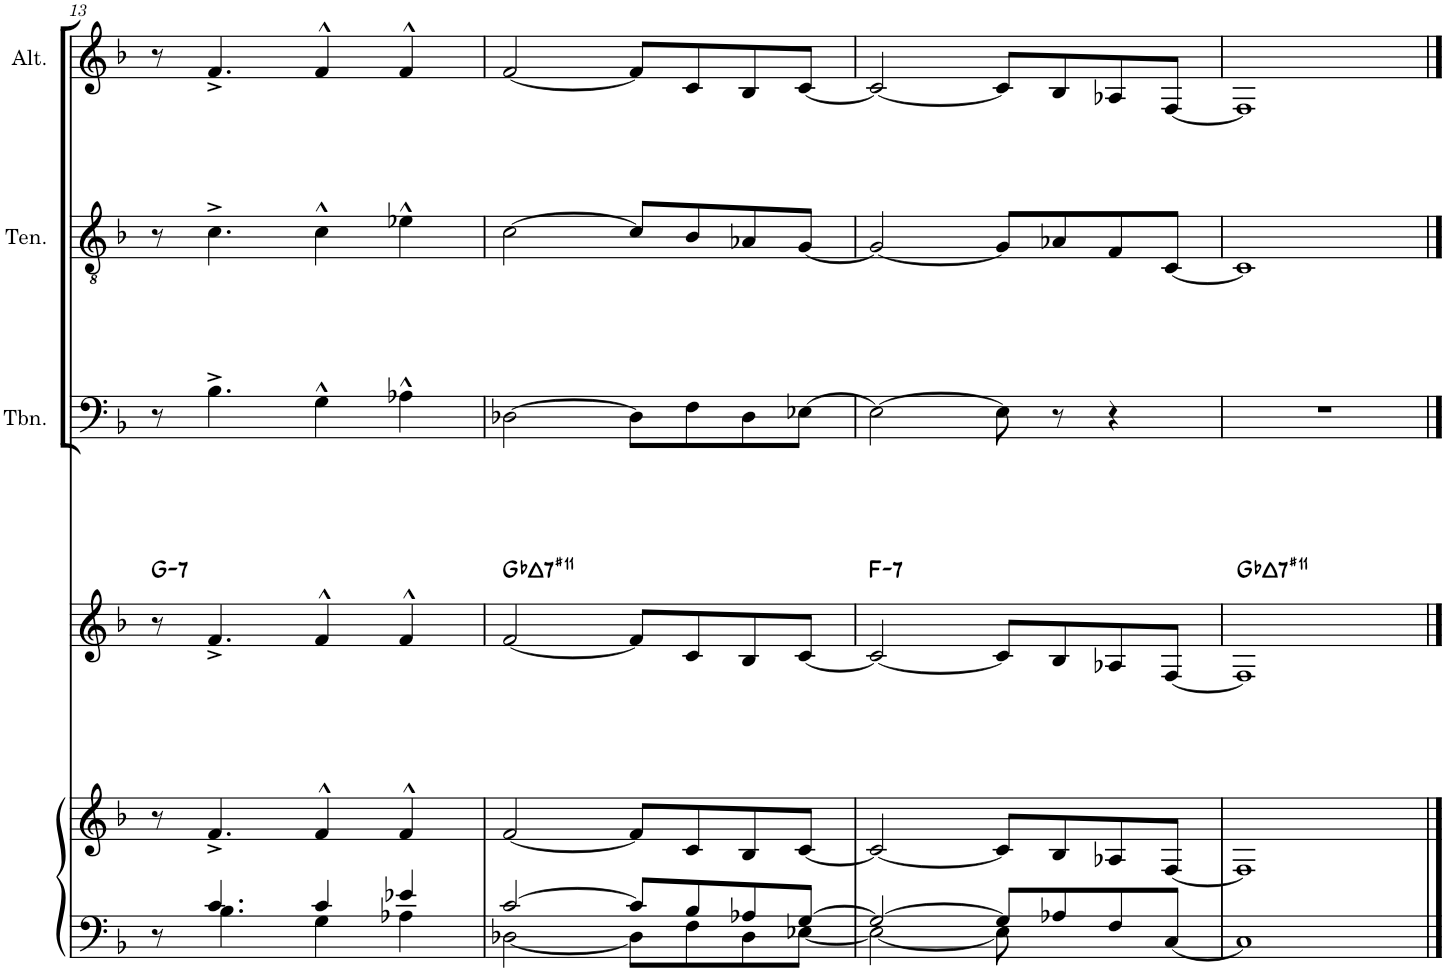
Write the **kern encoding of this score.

**kern	**kern	**kern	**harte	**kern	**kern	**kern
*part5	*part5	*part4	*part4	*part3	*part2	*part1
*staff6	*staff5	*staff4	*	*staff3	*staff2	*staff1
*I"Condensed	*	*I"Melody	*	*I"Trombone	*I"Tenor	*I"Alto
*	*	*	*	*I'Tbn.	*I'Ten.	*I'Alt.
!!LO:PB:g=z
*clefF4	*clefG2	*clefG2	*	*clefF4	*clefGv2	*clefG2
*	*	*	*	*	*ITrd8c14	*ITrd5c9
*k[b-]	*k[b-]	*k[b-]	*	*k[b-]	*k[b-]	*k[b-]
*M4/4	*M4/4	*M4/4	*	*M4/4	*M4/4	*M4/4
=13	=13	=13	=13	=13	=13	=13
*^	*	*	*	*	*	*
!	!	!	!	!LO:H:kt=7	!	!	!
8r	8ryy	8r	8r	G:min7	8r	8r	8r
4.c/	4.B-\	4.f^/	4.f^/	.	4.B-^\	4.c^\	4.f^/
4c/	4G\	4f^^/	4f^^/	.	4G^^\	4c^^\	4f^^/
4e-X/	4A-X\	4f^^/	4f^^/	.	4A-X^^\	4e-X^^\	4f^^/
=14	=14	=14	=14	=14	=14	=14	=14
!	!	!	!	!LO:H:kt=7	!	!	!
[2c/	[2D-X\	[2f/	[2f/	Gb:maj7(#11)	[2D-X\	[2c\	[2f/
8c/L]	8D-\L]	8f/L]	8f/L]	.	8D-\L]	8c/L]	8f/L]
8B-/	8F\	8c/	8c/	.	8F\	8B-/	8c/
8A-X/	8D-\	8B-/	8B-/	.	8D-\	8A-X/	8B-/
[8G/J	[8E-X\J	[8c/J	[8c/J	.	[8E-X\J	[8G/J	[8c/J
=15	=15	=15	=15	=15	=15	=15	=15
!	!	!	!	!LO:H:kt=7	!	!	!
2G/_	2E-\_	2c/_	2c/_	F:min7	2E-\_	2G/_	2c/_
8G/L]	8E-\]	8c/L]	8c/L]	.	8E-\]	8G/L]	8c/L]
8A-X/	8ryy	8B-/	8B-/	.	8r	8A-X/	8B-/
8F/	8ryy	8A-X/	8A-X/	.	4r	8F/	8A-X/
[8C/J	8ryy	[8F/J	[8F/J	.	.	[8C/J	[8F/J
=16	=16	=16	=16	=16	=16	=16	=16
!	!	!	!	!LO:H:kt=7	!	!	!
*v	*v	*	*	*	*	*	*
1C]	1F]	1F]	Gb:maj7(#11)	1r	1C]	1F]
==	==	==	==	==	==	==
*-	*-	*-	*-	*-	*-	*-
